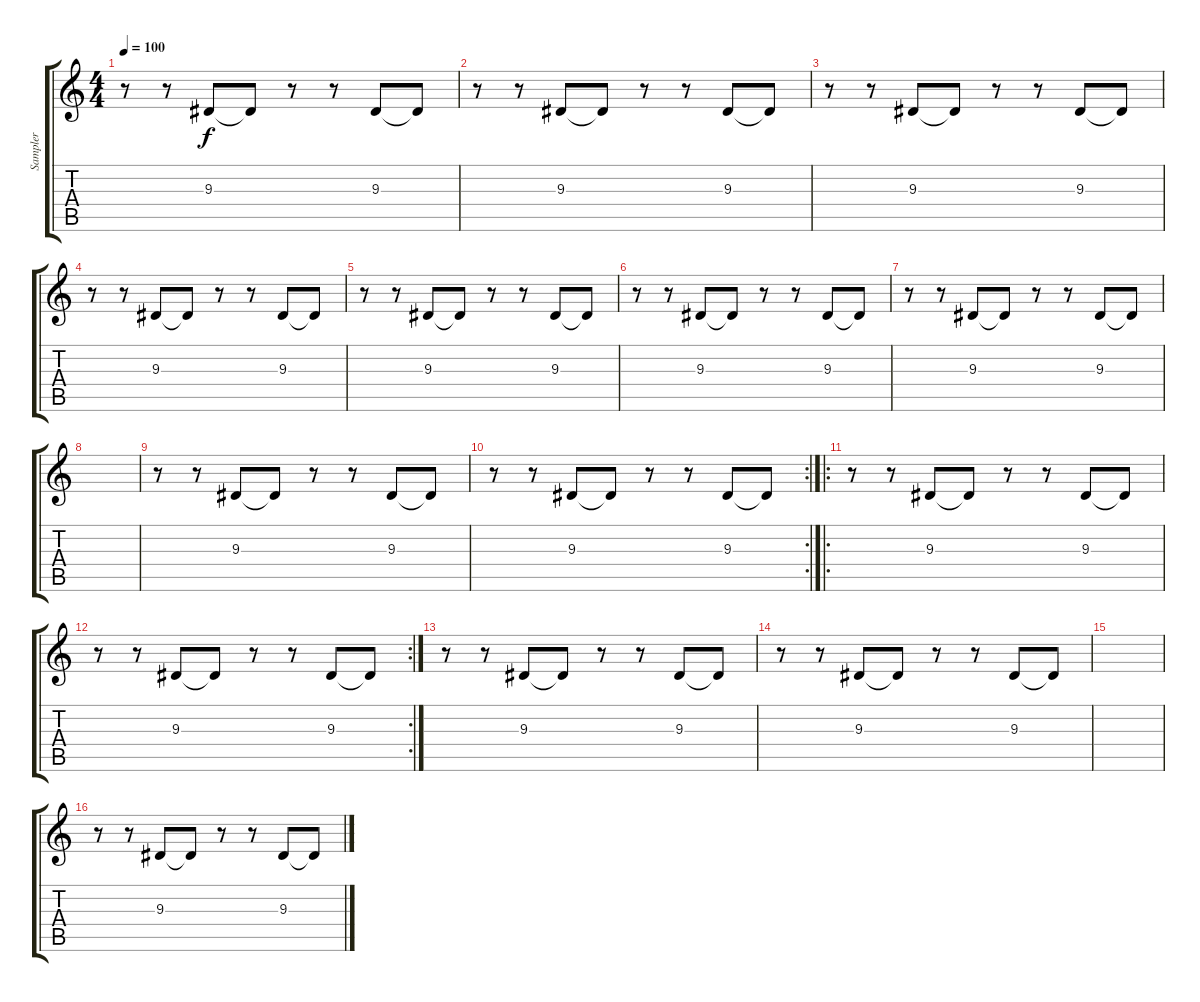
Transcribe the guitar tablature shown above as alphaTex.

\track ("Sampler" "Sampler") {instrument breathnoise}
\staff {score tabs}
\tuning (Eb4 Bb3 Gb3 Db3 Ab2 Db2) {hide}
\ts (4 4)
\tempo 100
\clef g2
\ks c
r.8{dy mp volume 8 instrument tinklebell} r.8 9.3.8{dy f} 9.3{t}.8 r.8 r.8 9.3.8 9.3{t}.8 |
r.8{volume 8 instrument tinklebell} r.8 9.3.8 9.3{t}.8 r.8 r.8 9.3.8 9.3{t}.8 |
r.8{volume 8 instrument tinklebell} r.8 9.3.8 9.3{t}.8 r.8 r.8 9.3.8 9.3{t}.8 |
r.8{volume 8 instrument tinklebell} r.8 9.3.8 9.3{t}.8 r.8 r.8 9.3.8 9.3{t}.8 |
r.8{volume 8 instrument tinklebell} r.8 9.3.8 9.3{t}.8 r.8 r.8 9.3.8 9.3{t}.8 |
r.8{volume 8 instrument tinklebell} r.8 9.3.8 9.3{t}.8 r.8 r.8 9.3.8 9.3{t}.8 |
r.8{volume 8 instrument tinklebell} r.8 9.3.8 9.3{t}.8 r.8 r.8 9.3.8 9.3{t}.8 |
|
r.8{volume 8 instrument tinklebell} r.8 9.3.8 9.3{t}.8 r.8 r.8 9.3.8 9.3{t}.8 |
\rc 2
r.8{volume 8 instrument tinklebell} r.8 9.3.8 9.3{t}.8 r.8 r.8 9.3.8 9.3{t}.8 |
\ro
r.8{volume 8 instrument tinklebell} r.8 9.3.8 9.3{t}.8 r.8 r.8 9.3.8 9.3{t}.8 |
\rc 2
r.8{volume 8 instrument tinklebell} r.8 9.3.8 9.3{t}.8 r.8 r.8 9.3.8 9.3{t}.8 |
r.8{volume 8 instrument tinklebell} r.8 9.3.8 9.3{t}.8 r.8 r.8 9.3.8 9.3{t}.8 |
r.8{volume 8 instrument tinklebell} r.8 9.3.8 9.3{t}.8 r.8 r.8 9.3.8 9.3{t}.8 |
|
r.8{volume 8 instrument tinklebell} r.8 9.3.8 9.3{t}.8 r.8 r.8 9.3.8 9.3{t}.8
